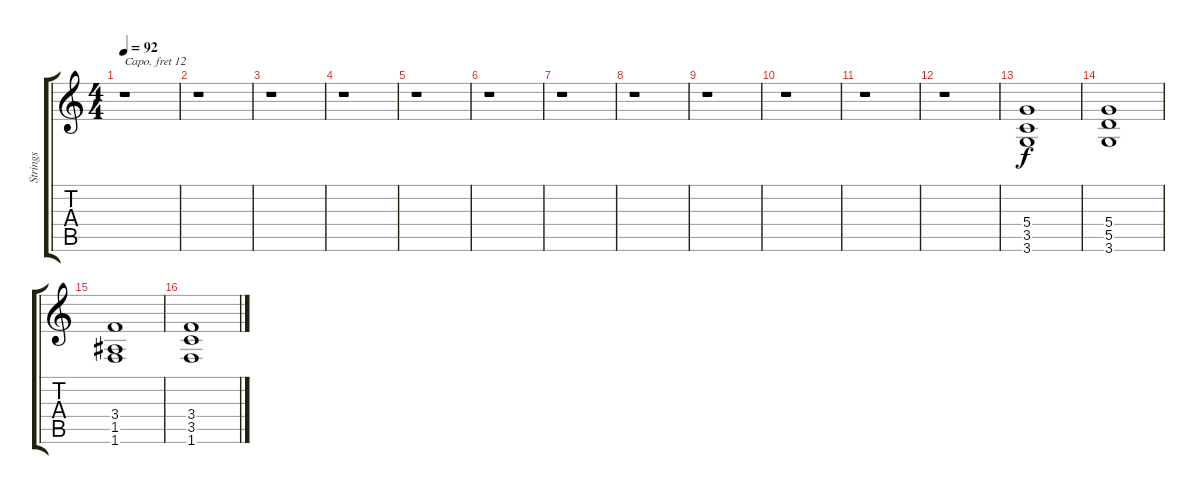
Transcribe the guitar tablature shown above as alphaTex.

\track ("Strings" "Strings") {instrument synthstrings1}
\staff {score tabs}
\capo 12
\tuning (E4 B3 G3 D3 A2 E2) {hide}
\ts (4 4)
\tempo 92
\clef g2
\ks c
r.1{dy f instrument synthstrings1} |
r.1 |
r.1 |
r.1 |
r.1 |
r.1 |
r.1 |
r.1 |
r.1 |
r.1 |
r.1 |
r.1 |
(5.4 3.5 3.6).1 |
(5.4 5.5 3.6).1 |
(3.4 1.5 1.6).1 |
(3.4 3.5 1.6).1
